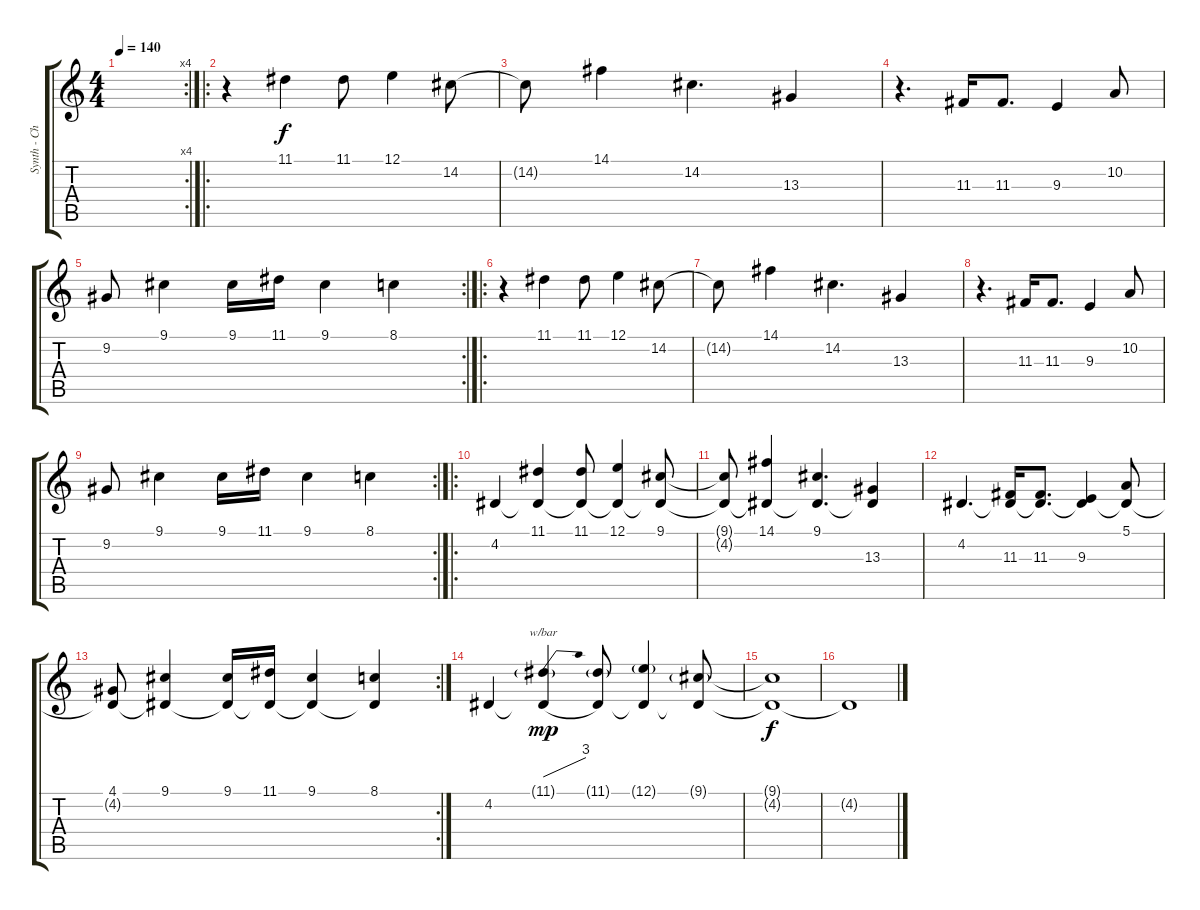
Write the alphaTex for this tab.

\track ("Synth - Choir" "Synth - Ch") {instrument choiraahs}
\staff {score tabs}
\tuning (E4 B3 G3 D3 A2 E2) {hide}
\rc 4
\ts (4 4)
\tempo 140
\clef g2
\ks c
|
\ro
r.4{volume 9} 11.1.4 11.1.8 12.1.4 14.2.8 |
14.2{t}.8 14.1.4 14.2.4{d} 13.3.4 |
r.4{d} 11.3.16 11.3.8{d} 9.3.4 10.2.8 |
\rc 2
9.2.8 9.1.4 9.1.16 11.1.16 9.1.4 8.1.4 |
\ro
r.4 11.1.4 11.1.8 12.1.4 14.2.8 |
14.2{t}.8 14.1.4 14.2.4{d} 13.3.4 |
r.4{d} 11.3.16 11.3.8{d} 9.3.4 10.2.8 |
\rc 2
9.2.8 9.1.4 9.1.16 11.1.16 9.1.4 8.1.4 |
\ro
4.2.4 (11.1 4.2{t}).4 (11.1 4.2{t}).8 (12.1 4.2{t}).4 (9.1 4.2{t}).8 |
(9.1{t} 4.2{t}).8 (14.1 4.2{t}).4 (9.1 4.2{t}).4{d} (4.2{t} 13.3).4 |
4.2.4{d} (4.2{t} 11.3).16 (4.2{t} 11.3).8{d} (4.2{t} 9.3).4 (5.1 4.2{t}).8 |
\rc 2
(4.1 4.2{t}).8 (9.1 4.2{t}).4 (9.1 4.2{t}).16 (11.1 4.2{t}).16 (9.1 4.2{t}).4 (8.1 4.2{t}).4 |
4.2.4 (11.1{g} 4.2{t}).4{tbe (dive default 0 0 60 12) dy mp} (11.1{g} 4.2{t}).8 (12.1{g} 4.2{t}).4 (9.1{g} 4.2{t}).8 |
(9.1{t} 4.2{t}).1{dy f} |
4.2{t}.1
